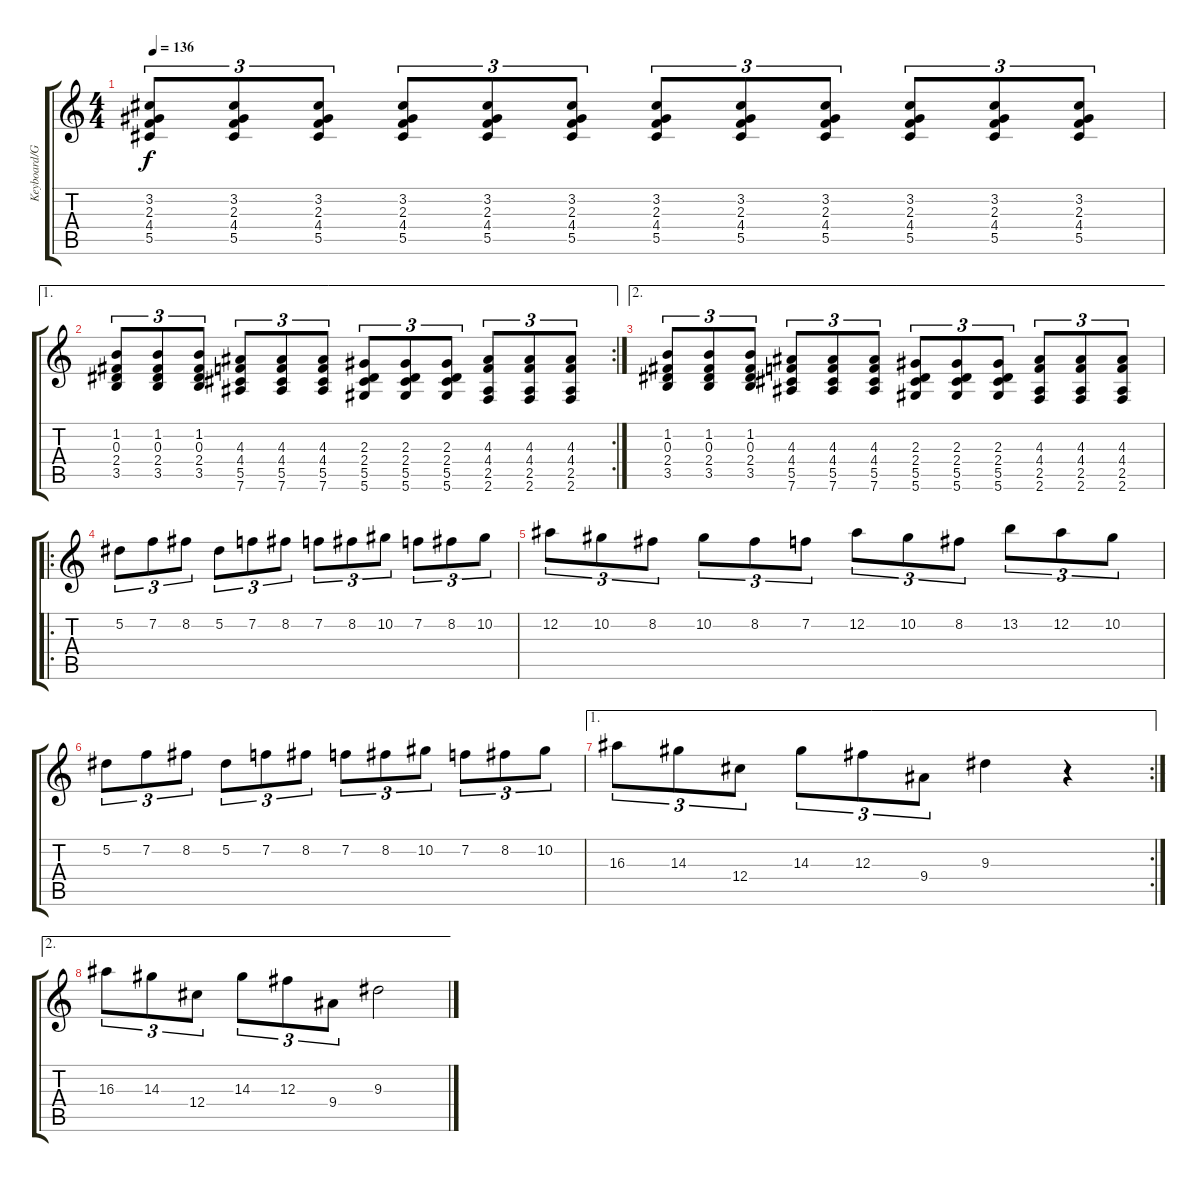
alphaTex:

\track ("Keyboard/Guitar" "Keyboard/G") {instrument acousticguitarnylon}
\staff {score tabs}
\tuning (Eb4 Bb3 Gb3 Db3 Ab2 Eb2) {hide}
\ts (4 4)
\tempo 136
\clef g2
\ks c
(3.2 2.3 4.4 5.5).8{tu (3 2) dy f} (3.2 2.3 4.4 5.5).8{tu (3 2)} (3.2 2.3 4.4 5.5).8{tu (3 2)} (3.2 2.3 4.4 5.5).8{tu (3 2)} (3.2 2.3 4.4 5.5).8{tu (3 2)} (3.2 2.3 4.4 5.5).8{tu (3 2)} (3.2 2.3 4.4 5.5).8{tu (3 2)} (3.2 2.3 4.4 5.5).8{tu (3 2)} (3.2 2.3 4.4 5.5).8{tu (3 2)} (3.2 2.3 4.4 5.5).8{tu (3 2)} (3.2 2.3 4.4 5.5).8{tu (3 2)} (3.2 2.3 4.4 5.5).8{tu (3 2)} |
\ae 1
\rc 2
(1.2 0.3 2.4 3.5).8{tu (3 2)} (1.2 0.3 2.4 3.5).8{tu (3 2)} (1.2 0.3 2.4 3.5).8{tu (3 2)} (4.3 4.4 5.5 7.6).8{tu (3 2)} (4.3 4.4 5.5 7.6).8{tu (3 2)} (4.3 4.4 5.5 7.6).8{tu (3 2)} (2.3 2.4 5.5 5.6).8{tu (3 2)} (2.3 2.4 5.5 5.6).8{tu (3 2)} (2.3 2.4 5.5 5.6).8{tu (3 2)} (4.3 4.4 2.5 2.6).8{tu (3 2)} (4.3 4.4 2.5 2.6).8{tu (3 2)} (4.3 4.4 2.5 2.6).8{tu (3 2)} |
\ae 2
(1.2 0.3 2.4 3.5).8{tu (3 2)} (1.2 0.3 2.4 3.5).8{tu (3 2)} (1.2 0.3 2.4 3.5).8{tu (3 2)} (4.3 4.4 5.5 7.6).8{tu (3 2)} (4.3 4.4 5.5 7.6).8{tu (3 2)} (4.3 4.4 5.5 7.6).8{tu (3 2)} (2.3 2.4 5.5 5.6).8{tu (3 2)} (2.3 2.4 5.5 5.6).8{tu (3 2)} (2.3 2.4 5.5 5.6).8{tu (3 2)} (4.3 4.4 2.5 2.6).8{tu (3 2)} (4.3 4.4 2.5 2.6).8{tu (3 2)} (4.3 4.4 2.5 2.6).8{tu (3 2)} |
\ro
5.2.8{tu (3 2) instrument acousticguitarnylon} 7.2.8{tu (3 2)} 8.2.8{tu (3 2)} 5.2.8{tu (3 2)} 7.2.8{tu (3 2)} 8.2.8{tu (3 2)} 7.2.8{tu (3 2)} 8.2.8{tu (3 2)} 10.2.8{tu (3 2)} 7.2.8{tu (3 2)} 8.2.8{tu (3 2)} 10.2.8{tu (3 2)} |
12.2.8{tu (3 2)} 10.2.8{tu (3 2)} 8.2.8{tu (3 2)} 10.2.8{tu (3 2)} 8.2.8{tu (3 2)} 7.2.8{tu (3 2)} 12.2.8{tu (3 2)} 10.2.8{tu (3 2)} 8.2.8{tu (3 2)} 13.2.8{tu (3 2)} 12.2.8{tu (3 2)} 10.2.8{tu (3 2)} |
5.2.8{tu (3 2)} 7.2.8{tu (3 2)} 8.2.8{tu (3 2)} 5.2.8{tu (3 2)} 7.2.8{tu (3 2)} 8.2.8{tu (3 2)} 7.2.8{tu (3 2)} 8.2.8{tu (3 2)} 10.2.8{tu (3 2)} 7.2.8{tu (3 2)} 8.2.8{tu (3 2)} 10.2.8{tu (3 2)} |
\ae 1
\rc 2
16.3.8{tu (3 2)} 14.3.8{tu (3 2)} 12.4.8{tu (3 2)} 14.3.8{tu (3 2)} 12.3.8{tu (3 2)} 9.4.8{tu (3 2)} 9.3.4 r.4 |
\ae 2
16.3.8{tu (3 2)} 14.3.8{tu (3 2)} 12.4.8{tu (3 2)} 14.3.8{tu (3 2)} 12.3.8{tu (3 2)} 9.4.8{tu (3 2)} 9.3.2
